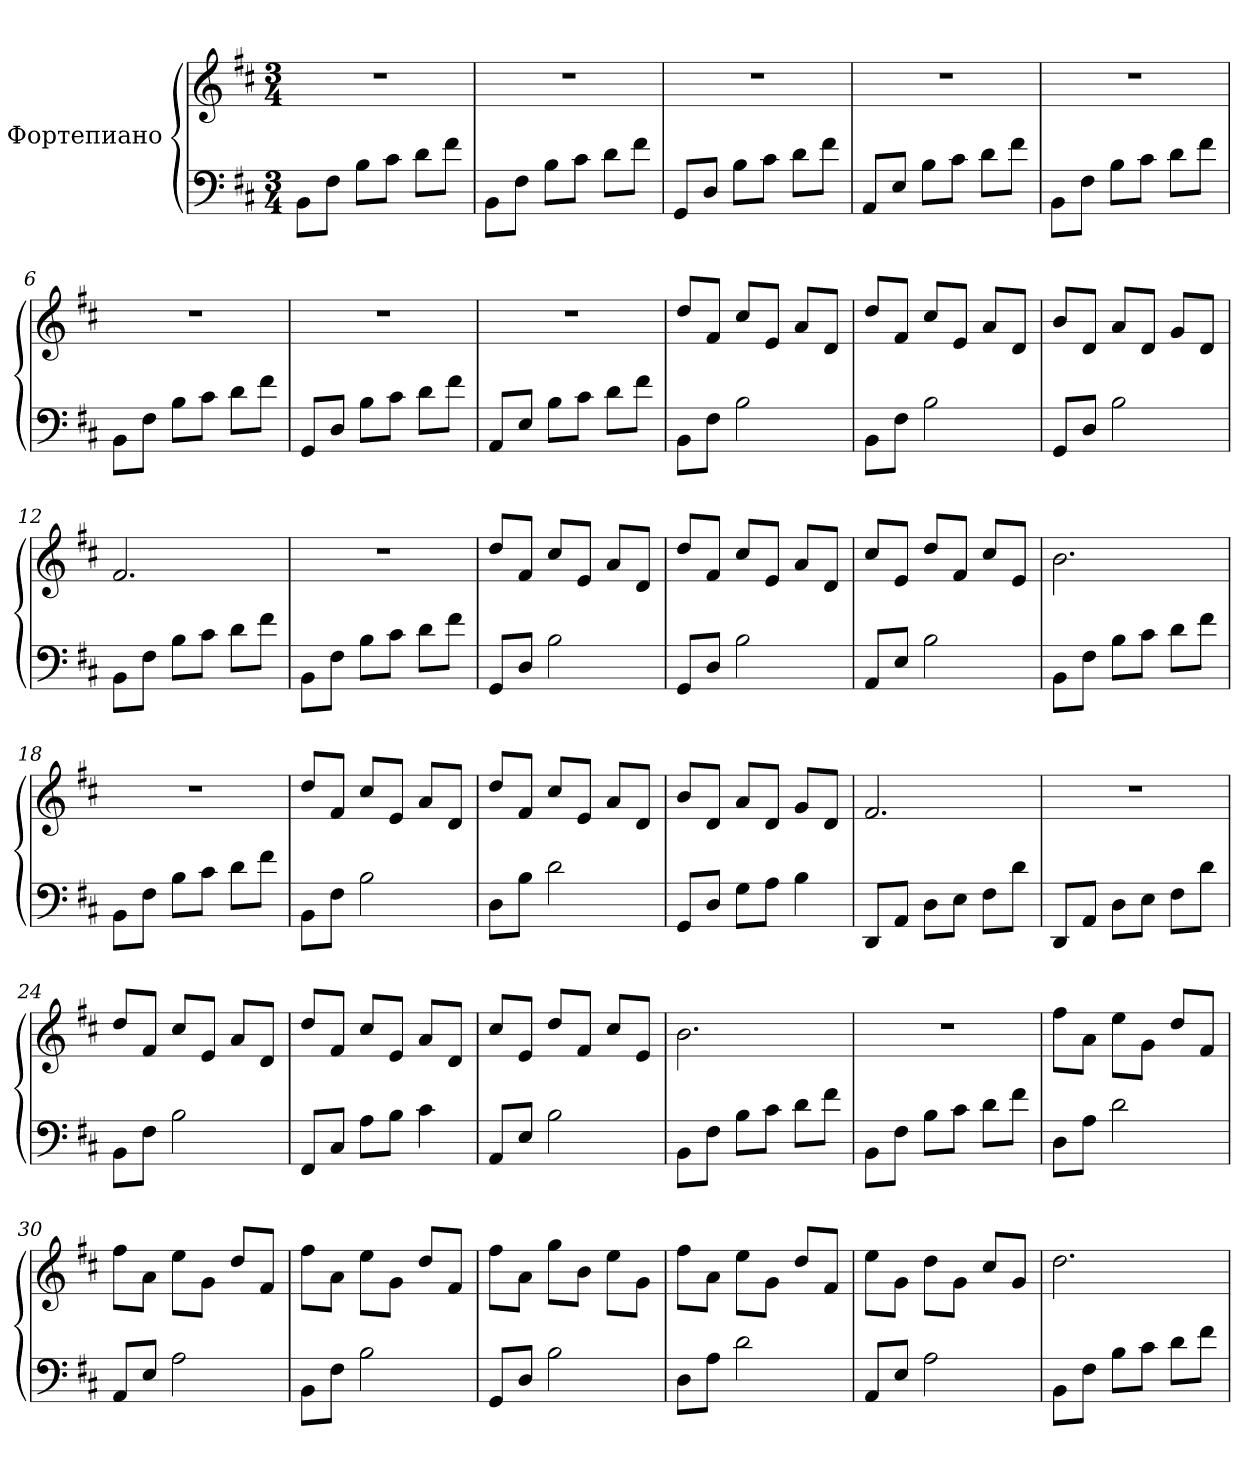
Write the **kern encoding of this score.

**kern	**kern
*part1	*part1
*staff2	*staff1
*I"Фортепиано	*
*clefF4	*clefG2
*k[f#c#]	*k[f#c#]
*M3/4	*M3/4
*MM110	*MM110
=1	=1
8BB\L	2.r
8F#\J	.
8B\L	.
8c#\J	.
8d\L	.
8f#\J	.
=2	=2
8BB\L	2.r
8F#\J	.
8B\L	.
8c#\J	.
8d\L	.
8f#\J	.
=3	=3
8GG/L	2.r
8D/J	.
8B\L	.
8c#\J	.
8d\L	.
8f#\J	.
=4	=4
8AA/L	2.r
8E/J	.
8B\L	.
8c#\J	.
8d\L	.
8f#\J	.
=5	=5
8BB\L	2.r
8F#\J	.
8B\L	.
8c#\J	.
8d\L	.
8f#\J	.
=6	=6
8BB\L	2.r
8F#\J	.
8B\L	.
8c#\J	.
8d\L	.
8f#\J	.
!!LO:LB:g=z
=7	=7
8GG/L	2.r
8D/J	.
8B\L	.
8c#\J	.
8d\L	.
8f#\J	.
=8	=8
8AA/L	2.r
8E/J	.
8B\L	.
8c#\J	.
8d\L	.
8f#\J	.
=9	=9
8BB\L	8dd/L
8F#\J	8f#/J
2B\	8cc#/L
.	8e/J
.	8a/L
.	8d/J
=10	=10
8BB\L	8dd/L
8F#\J	8f#/J
2B\	8cc#/L
.	8e/J
.	8a/L
.	8d/J
=11	=11
8GG/L	8b/L
8D/J	8d/J
2B\	8a/L
.	8d/J
.	8g/L
.	8d/J
=12	=12
8BB\L	2.f#/
8F#\J	.
8B\L	.
8c#\J	.
8d\L	.
8f#\J	.
!!LO:LB:g=z
=13	=13
8BB\L	2.r
8F#\J	.
8B\L	.
8c#\J	.
8d\L	.
8f#\J	.
=14	=14
8GG/L	8dd/L
8D/J	8f#/J
2B\	8cc#/L
.	8e/J
.	8a/L
.	8d/J
=15	=15
8GG/L	8dd/L
8D/J	8f#/J
2B\	8cc#/L
.	8e/J
.	8a/L
.	8d/J
=16	=16
8AA/L	8cc#/L
8E/J	8e/J
2B\	8dd/L
.	8f#/J
.	8cc#/L
.	8e/J
=17	=17
8BB\L	2.b\
8F#\J	.
8B\L	.
8c#\J	.
8d\L	.
8f#\J	.
=18	=18
8BB\L	2.r
8F#\J	.
8B\L	.
8c#\J	.
8d\L	.
8f#\J	.
=19	=19
8BB\L	8dd/L
8F#\J	8f#/J
2B\	8cc#/L
.	8e/J
.	8a/L
.	8d/J
!!LO:LB:g=z
=20	=20
8D\L	8dd/L
8B\J	8f#/J
2d\	8cc#/L
.	8e/J
.	8a/L
.	8d/J
=21	=21
8GG/L	8b/L
8D/J	8d/J
8G\L	8a/L
8A\J	8d/J
4B\	8g/L
.	8d/J
=22	=22
8DD/L	2.f#/
8AA/J	.
8D\L	.
8E\J	.
8F#\L	.
8d\J	.
=23	=23
8DD/L	2.r
8AA/J	.
8D\L	.
8E\J	.
8F#\L	.
8d\J	.
=24	=24
8BB\L	8dd/L
8F#\J	8f#/J
2B\	8cc#/L
.	8e/J
.	8a/L
.	8d/J
=25	=25
8FF#/L	8dd/L
8C#/J	8f#/J
8A\L	8cc#/L
8B\J	8e/J
4c#\	8a/L
.	8d/J
=26	=26
8AA/L	8cc#/L
8E/J	8e/J
2B\	8dd/L
.	8f#/J
.	8cc#/L
.	8e/J
!!LO:LB:g=z
=27	=27
8BB\L	2.b\
8F#\J	.
8B\L	.
8c#\J	.
8d\L	.
8f#\J	.
=28	=28
8BB\L	2.r
8F#\J	.
8B\L	.
8c#\J	.
8d\L	.
8f#\J	.
=29	=29
8D\L	8ff#\L
8A\J	8a\J
2d\	8ee\L
.	8g\J
.	8dd/L
.	8f#/J
=30	=30
8AA/L	8ff#\L
8E/J	8a\J
2A\	8ee\L
.	8g\J
.	8dd/L
.	8f#/J
=31	=31
8BB\L	8ff#\L
8F#\J	8a\J
2B\	8ee\L
.	8g\J
.	8dd/L
.	8f#/J
=32	=32
8GG/L	8ff#\L
8D/J	8a\J
2B\	8gg\L
.	8b\J
.	8ee\L
.	8g\J
=33	=33
8D\L	8ff#\L
8A\J	8a\J
2d\	8ee\L
.	8g\J
.	8dd/L
.	8f#/J
!!LO:PB:g=z
=34	=34
8AA/L	8ee\L
8E/J	8g\J
2A\	8dd\L
.	8g\J
.	8cc#/L
.	8g/J
=35	=35
8BB\L	2.dd\
8F#\J	.
8B\L	.
8c#\J	.
8d\L	.
8f#\J	.
=	=
*-	*-
